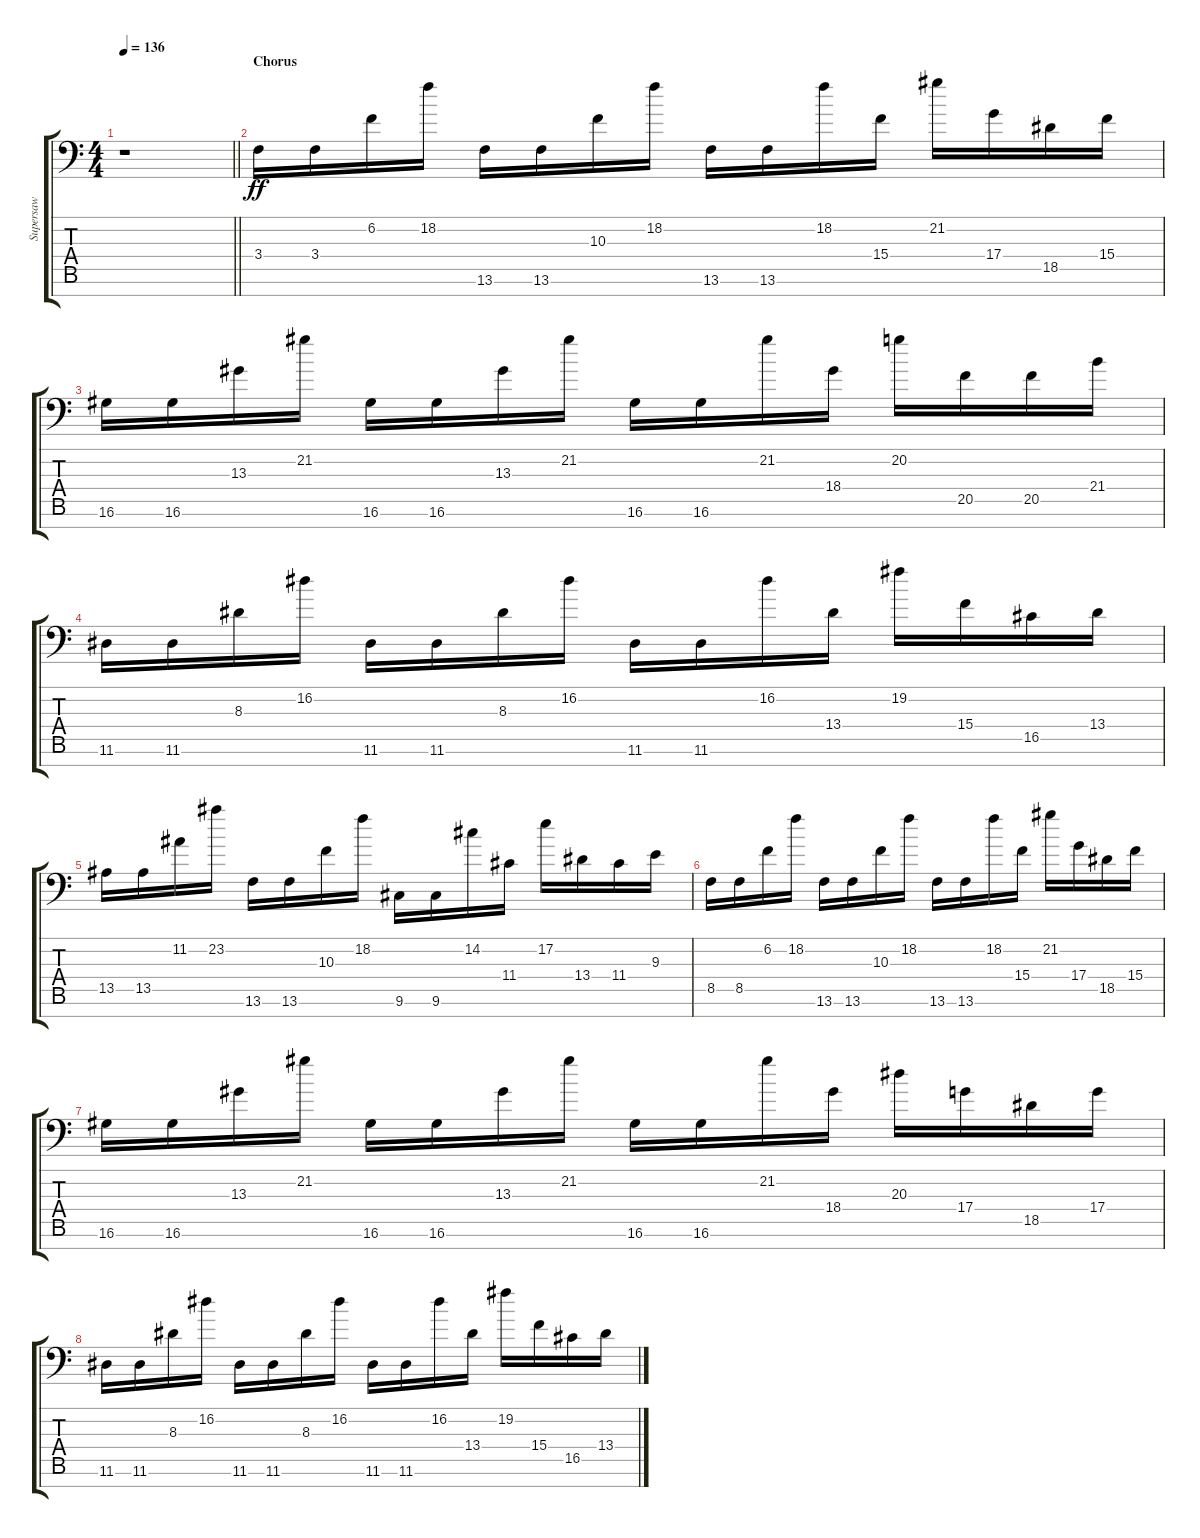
\track ("Supersaw" "Supersaw") {instrument lead2sawtooth}
\staff {score tabs}
\tuning (C8 B3 G3 D3 A2 E2 C-1) {hide}
\ts (4 4)
\tempo 136
\clef f4
\barLineRight lightlight
\ks c
r.1{dy ff} |
\section ("" "Chorus")
3.4.16 3.4.16 6.2.16 18.2.16 13.6.16 13.6.16 10.3.16 18.2.16 13.6.16 13.6.16 18.2.16 15.4.16 21.2.16 17.4.16 18.5.16 15.4.16 |
16.6.16 16.6.16 13.3.16 21.2.16 16.6.16 16.6.16 13.3.16 21.2.16 16.6.16 16.6.16 21.2.16 18.4.16 20.2.16 20.5.16 20.5.16 21.4.16 |
11.6.16 11.6.16 8.3.16 16.2.16 11.6.16 11.6.16 8.3.16 16.2.16 11.6.16 11.6.16 16.2.16 13.4.16 19.2.16 15.4.16 16.5.16 13.4.16 |
13.5.16 13.5.16 11.2.16 23.2.16 13.6.16 13.6.16 10.3.16 18.2.16 9.6.16 9.6.16 14.2.16 11.4.16 17.2.16 13.4.16 11.4.16 9.3.16 |
8.5.16 8.5.16 6.2.16 18.2.16 13.6.16 13.6.16 10.3.16 18.2.16 13.6.16 13.6.16 18.2.16 15.4.16 21.2.16 17.4.16 18.5.16 15.4.16 |
16.6.16 16.6.16 13.3.16 21.2.16 16.6.16 16.6.16 13.3.16 21.2.16 16.6.16 16.6.16 21.2.16 18.4.16 20.3.16 17.4.16 18.5.16 17.4.16 |
11.6.16 11.6.16 8.3.16 16.2.16 11.6.16 11.6.16 8.3.16 16.2.16 11.6.16 11.6.16 16.2.16 13.4.16 19.2.16 15.4.16 16.5.16 13.4.16
